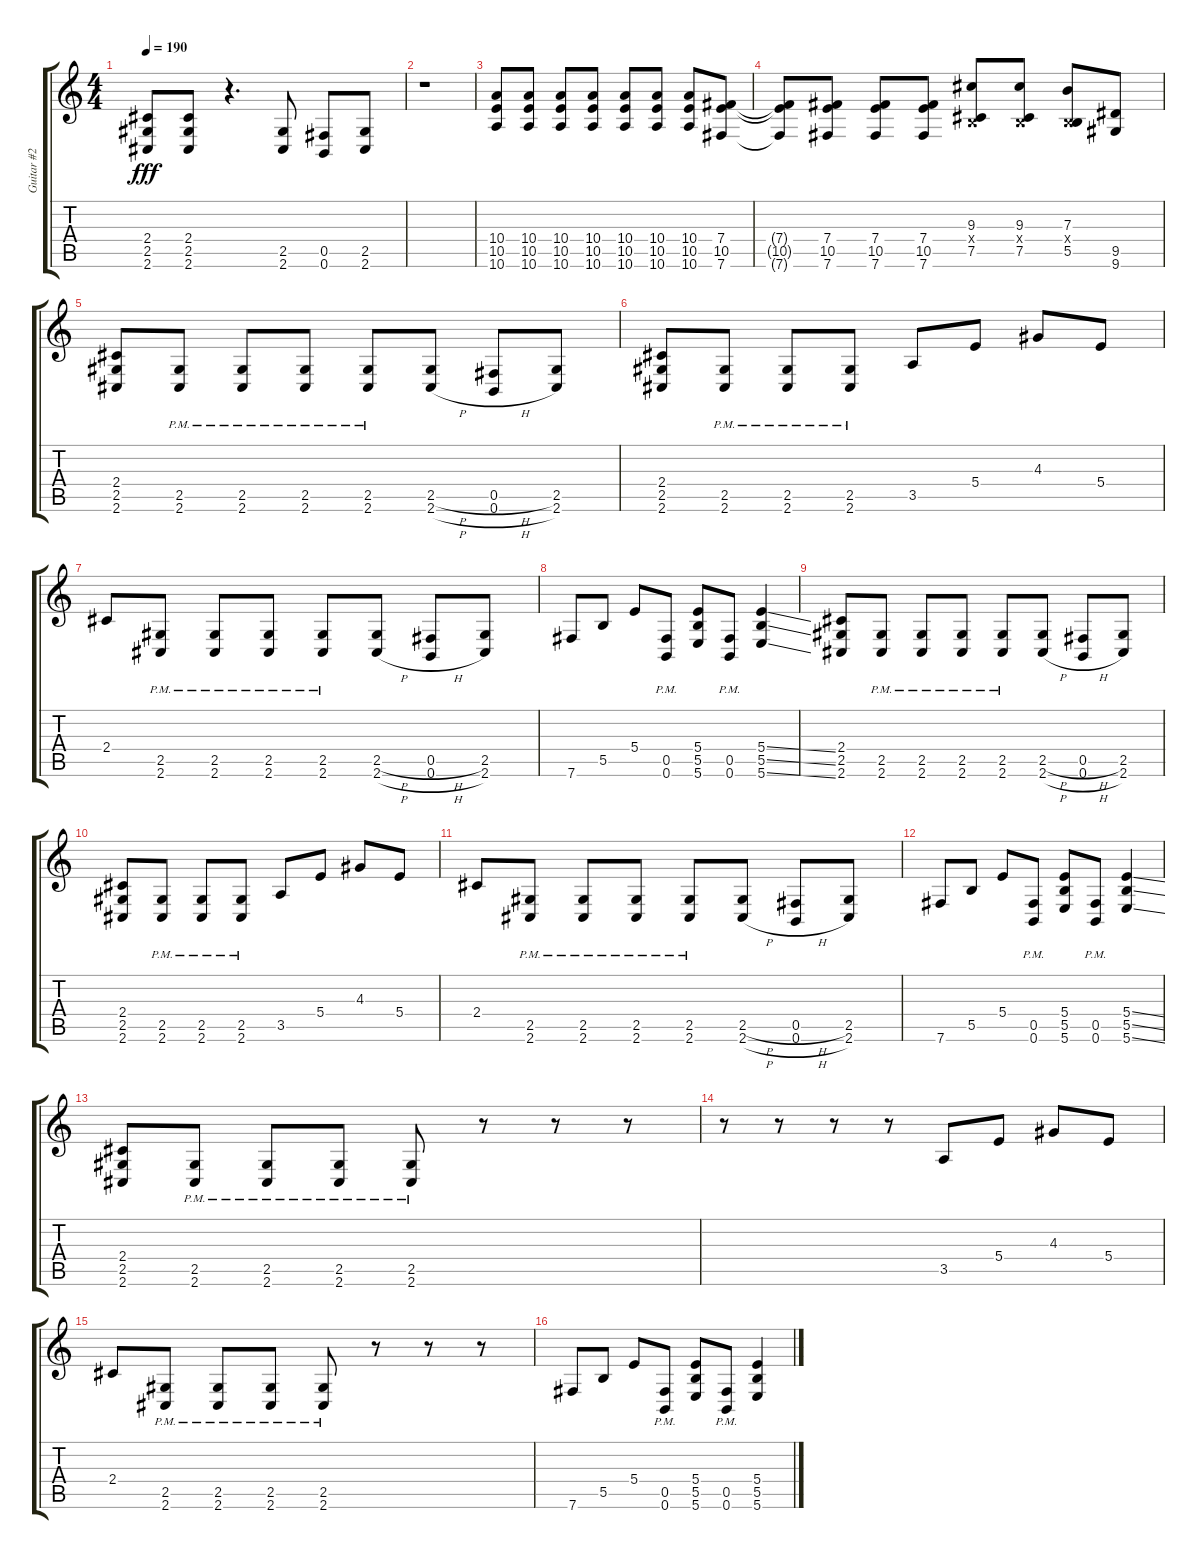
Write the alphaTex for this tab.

\track ("Guitar #2" "Guitar #2") {instrument distortionguitar}
\staff {score tabs}
\tuning (Db4 Ab3 E3 B2 Gb2 B1) {hide}
\ts (4 4)
\tempo 190
\clef g2
\ks c
(2.4 2.5 2.6).8{dy fff} (2.4 2.5 2.6).8 r.4{d} (2.5 2.6).8 (0.5 0.6).8 (2.5 2.6).8 |
r.1 |
(10.4 10.5 10.6).8 (10.4 10.5 10.6).8 (10.4 10.5 10.6).8 (10.4 10.5 10.6).8 (10.4 10.5 10.6).8 (10.4 10.5 10.6).8 (10.4 10.5 10.6).8 (7.4 10.5 7.6).8 |
(7.4{t} 10.5{t} 7.6{t}).8 (7.4 10.5 7.6).8 (7.4 10.5 7.6).8 (7.4 10.5 7.6).8 (9.3 0.4{x} 7.5).8 (9.3 0.4{x} 7.5).8 (7.3 0.4{x} 5.5).8 (9.5 9.6).8 |
(2.4 2.5 2.6).8 (2.5{pm} 2.6{pm}).8 (2.5{pm} 2.6{pm}).8 (2.5{pm} 2.6{pm}).8 (2.5{pm} 2.6{pm}).8 (2.5{h} 2.6{h}).8 (0.5{h} 0.6{h}).8 (2.5 2.6).8 |
(2.4 2.5 2.6).8 (2.5{pm} 2.6{pm}).8 (2.5{pm} 2.6{pm}).8 (2.5{pm} 2.6{pm}).8 3.5.8 5.4.8 4.3.8 5.4.8 |
2.4.8 (2.5{pm} 2.6{pm}).8 (2.5{pm} 2.6{pm}).8 (2.5{pm} 2.6{pm}).8 (2.5{pm} 2.6{pm}).8 (2.5{h} 2.6{h}).8 (0.5{h} 0.6{h}).8 (2.5 2.6).8 |
7.6.8 5.5.8 5.4.8 (0.5{pm} 0.6{pm}).8 (5.4 5.5 5.6).8 (0.5{pm} 0.6{pm}).8 (5.4{ss} 5.5{ss} 5.6{ss}).4 |
(2.4 2.5 2.6).8 (2.5{pm} 2.6{pm}).8 (2.5{pm} 2.6{pm}).8 (2.5{pm} 2.6{pm}).8 (2.5{pm} 2.6{pm}).8 (2.5{h} 2.6{h}).8 (0.5{h} 0.6{h}).8 (2.5 2.6).8 |
(2.4 2.5 2.6).8 (2.5{pm} 2.6{pm}).8 (2.5{pm} 2.6{pm}).8 (2.5{pm} 2.6{pm}).8 3.5.8 5.4.8 4.3.8 5.4.8 |
2.4.8 (2.5{pm} 2.6{pm}).8 (2.5{pm} 2.6{pm}).8 (2.5{pm} 2.6{pm}).8 (2.5{pm} 2.6{pm}).8 (2.5{h} 2.6{h}).8 (0.5{h} 0.6{h}).8 (2.5 2.6).8 |
7.6.8 5.5.8 5.4.8 (0.5{pm} 0.6{pm}).8 (5.4 5.5 5.6).8 (0.5{pm} 0.6{pm}).8 (5.4{ss} 5.5{ss} 5.6{ss}).4 |
(2.4 2.5 2.6).8 (2.5{pm} 2.6{pm}).8 (2.5{pm} 2.6{pm}).8 (2.5{pm} 2.6{pm}).8 (2.5{pm} 2.6{pm}).8 r.8 r.8 r.8 |
r.8 r.8 r.8 r.8 3.5.8 5.4.8 4.3.8 5.4.8 |
2.4.8 (2.5{pm} 2.6{pm}).8 (2.5{pm} 2.6{pm}).8 (2.5{pm} 2.6{pm}).8 (2.5{pm} 2.6{pm}).8 r.8 r.8 r.8 |
7.6.8 5.5.8 5.4.8 (0.5{pm} 0.6{pm}).8 (5.4 5.5 5.6).8 (0.5{pm} 0.6{pm}).8 (5.4{ss} 5.5{ss} 5.6{ss}).4
